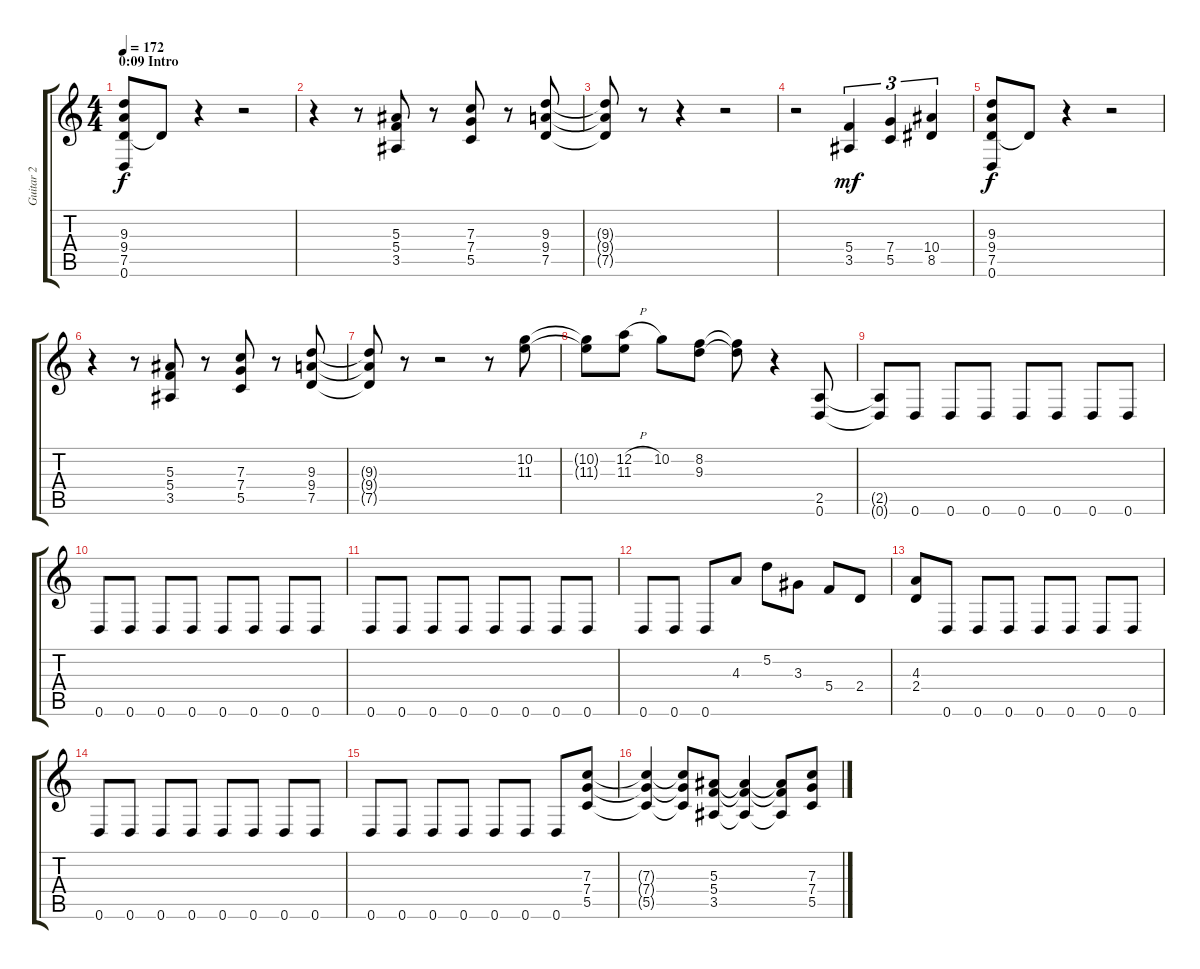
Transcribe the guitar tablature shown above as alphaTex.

\track ("Guitar 2" "Guitar 2") {instrument distortionguitar}
\staff {score tabs}
\tuning (D4 A3 F3 C3 G2 D2) {hide}
\ts (4 4)
\section ("" "0:09 Intro")
\tempo 172
\tempo 192
\tempo 172
\clef g2
\ks c
(9.3 9.4 7.5 0.6).8{dy f instrument distortionguitar} 7.5{t}.8 r.4 r.2 |
r.4 r.8 (5.3 5.4 3.5).8 r.8 (7.3 7.4 5.5).8 r.8 (9.3 9.4 7.5).8 |
(9.3{t} 9.4{t} 7.5{t}).8 r.8 r.4 r.2 |
r.2 (5.4 3.5).4{tu (3 2) dy mf} (7.4 5.5).4{tu (3 2)} (10.4 8.5).4{tu (3 2)} |
(9.3 9.4 7.5 0.6).8{dy f} 7.5{t}.8 r.4 r.2 |
r.4 r.8 (5.3 5.4 3.5).8 r.8 (7.3 7.4 5.5).8 r.8 (9.3 9.4 7.5).8 |
(9.3{t} 9.4{t} 7.5{t}).8 r.8 r.2 r.8 (10.2 11.3).8 |
(10.2{t} 11.3{t}).8 (12.2{h} 11.3).8 10.2.8 (8.2 9.3).8 (8.2{t} 9.3{t}).8 r.4 (2.5 0.6).8 |
(2.5{t} 0.6{t}).8 0.6.8 0.6.8 0.6.8 0.6.8 0.6.8 0.6.8 0.6.8 |
0.6.8 0.6.8 0.6.8 0.6.8 0.6.8 0.6.8 0.6.8 0.6.8 |
0.6.8 0.6.8 0.6.8 0.6.8 0.6.8 0.6.8 0.6.8 0.6.8 |
0.6.8 0.6.8 0.6.8 4.3.8 5.2.8 3.3.8 5.4.8 2.4.8 |
(4.3 2.4).8 0.6.8 0.6.8 0.6.8 0.6.8 0.6.8 0.6.8 0.6.8 |
0.6.8 0.6.8 0.6.8 0.6.8 0.6.8 0.6.8 0.6.8 0.6.8 |
0.6.8 0.6.8 0.6.8 0.6.8 0.6.8 0.6.8 0.6.8 (7.3 7.4 5.5).8{volume 12} |
(7.3{t} 7.4{t} 5.5{t}).4 (7.3{t} 7.4{t} 5.5{t}).8 (5.3 5.4 3.5).8 (5.3{t} 5.4{t} 3.5{t}).4 (5.3{t} 5.4{t} 3.5{t}).8 (7.3 7.4 5.5).8
